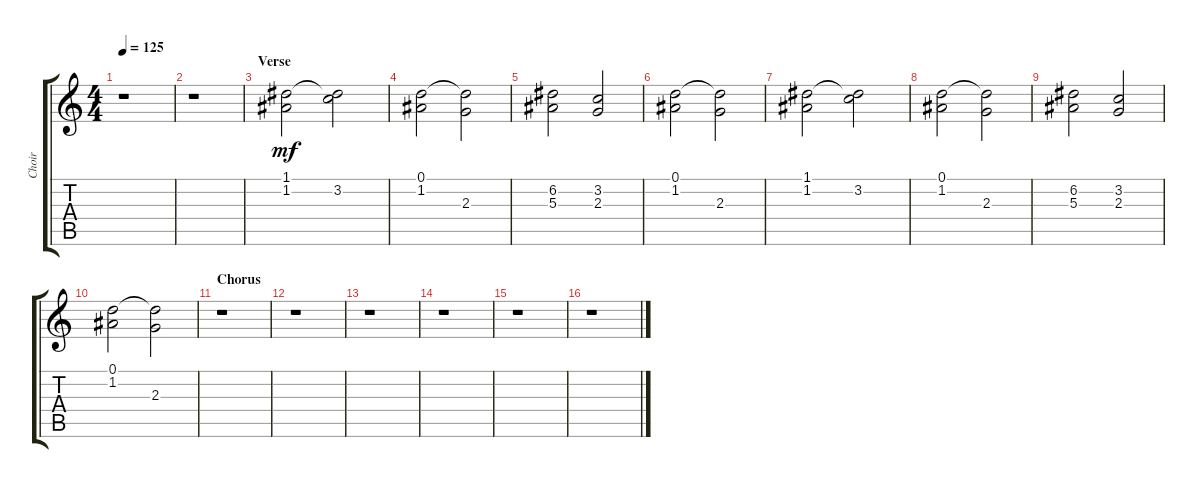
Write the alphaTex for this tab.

\track ("Choir" "Choir") {instrument electricguitarclean}
\staff {score tabs}
\tuning (D4 A3 F3 C3 G2 C2) {hide}
\ts (4 4)
\tempo 125
\clef g2
\ks aminor
r.1{dy mf} |
r.1 |
\section ("" "Verse")
(1.1 1.2).2 (1.1{t} 3.2).2 |
(0.1 1.2).2 (0.1{t} 2.3).2 |
(6.2 5.3).2 (3.2 2.3).2 |
(0.1 1.2).2 (0.1{t} 2.3).2 |
(1.1 1.2).2 (1.1{t} 3.2).2 |
(0.1 1.2).2 (0.1{t} 2.3).2 |
(6.2 5.3).2 (3.2 2.3).2 |
(0.1 1.2).2 (0.1{t} 2.3).2 |
\section ("" "Chorus")
r.1 |
r.1 |
r.1 |
r.1 |
r.1 |
r.1
